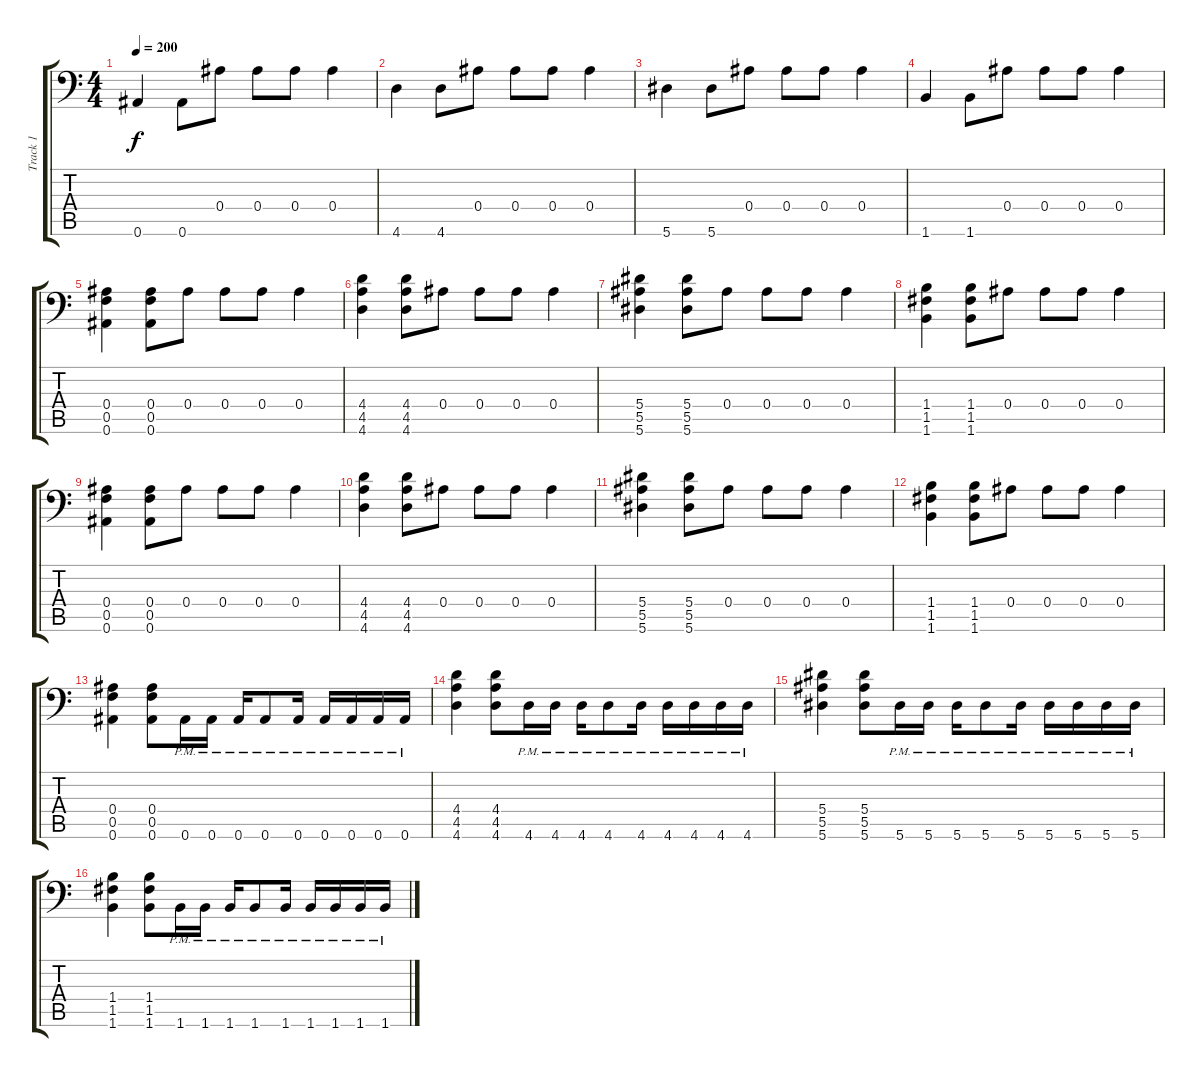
\track ("Track 1" "Track 1") {instrument distortionguitar}
\staff {score tabs}
\tuning (C5 G3 D3 Bb2 F2 Bb1) {hide}
\ts (4 4)
\tempo 200
\clef f4
\ks c
0.6.4{dy f instrument electricguitarclean} 0.6.8 0.4.8 0.4.8 0.4.8 0.4.4 |
4.6.4 4.6.8 0.4.8 0.4.8 0.4.8 0.4.4 |
5.6.4 5.6.8 0.4.8 0.4.8 0.4.8 0.4.4 |
1.6.4 1.6.8 0.4.8 0.4.8 0.4.8 0.4.4 |
(0.4 0.5 0.6).4{instrument distortionguitar} (0.4 0.5 0.6).8 0.4.8 0.4.8 0.4.8 0.4.4 |
(4.4 4.5 4.6).4 (4.4 4.5 4.6).8 0.4.8 0.4.8 0.4.8 0.4.4 |
(5.4 5.5 5.6).4 (5.4 5.5 5.6).8 0.4.8 0.4.8 0.4.8 0.4.4 |
(1.4 1.5 1.6).4 (1.4 1.5 1.6).8 0.4.8 0.4.8 0.4.8 0.4.4 |
(0.4 0.5 0.6).4{instrument distortionguitar} (0.4 0.5 0.6).8 0.4.8 0.4.8 0.4.8 0.4.4 |
(4.4 4.5 4.6).4 (4.4 4.5 4.6).8 0.4.8 0.4.8 0.4.8 0.4.4 |
(5.4 5.5 5.6).4 (5.4 5.5 5.6).8 0.4.8 0.4.8 0.4.8 0.4.4 |
(1.4 1.5 1.6).4 (1.4 1.5 1.6).8 0.4.8 0.4.8 0.4.8 0.4.4 |
(0.4 0.5 0.6).4 (0.4 0.5 0.6).8 0.6{pm}.16 0.6{pm}.16 0.6{pm}.16 0.6{pm}.8 0.6{pm}.16 0.6{pm}.16 0.6{pm}.16 0.6{pm}.16 0.6{pm}.16 |
(4.4 4.5 4.6).4 (4.4 4.5 4.6).8 4.6{pm}.16 4.6{pm}.16 4.6{pm}.16 4.6{pm}.8 4.6{pm}.16 4.6{pm}.16 4.6{pm}.16 4.6{pm}.16 4.6{pm}.16 |
(5.4 5.5 5.6).4 (5.4 5.5 5.6).8 5.6{pm}.16 5.6{pm}.16 5.6{pm}.16 5.6{pm}.8 5.6{pm}.16 5.6{pm}.16 5.6{pm}.16 5.6{pm}.16 5.6{pm}.16 |
(1.4 1.5 1.6).4 (1.4 1.5 1.6).8 1.6{pm}.16 1.6{pm}.16 1.6{pm}.16 1.6{pm}.8 1.6{pm}.16 1.6{pm}.16 1.6{pm}.16 1.6{pm}.16 1.6{pm}.16
